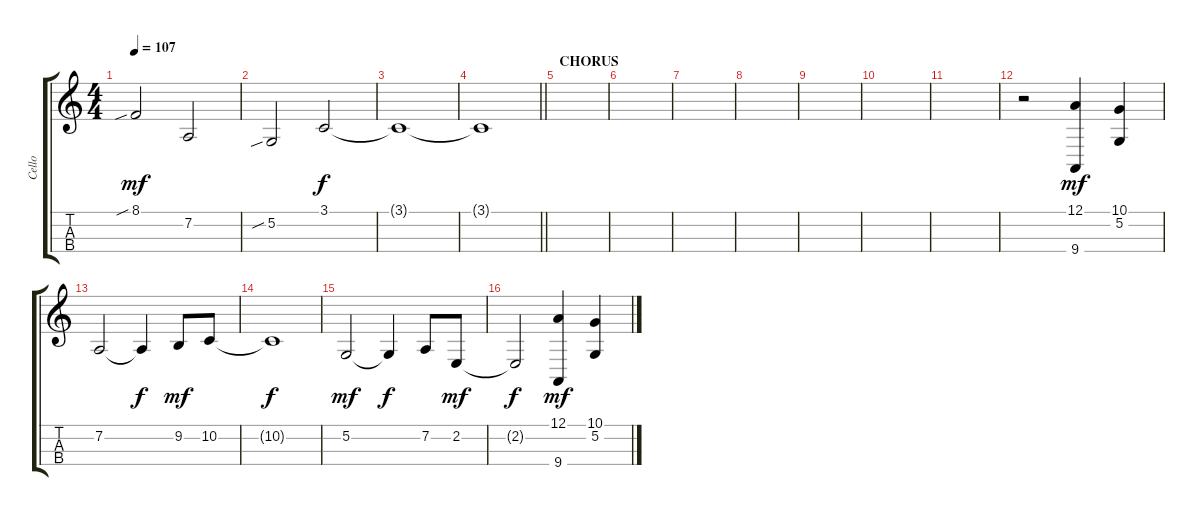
\track ("Cello" "Cello") {instrument cello}
\staff {score tabs}
\tuning (A3 D3 G2 C2) {hide}
\ts (4 4)
\tempo 107
\clef g2
\ks c
8.1{sib}.2{dy mf} 7.2.2 |
5.2{sib}.2 3.1.2{dy f volume 0} |
3.1{t}.1 |
\barLineRight lightlight
3.1{t}.1 |
\section ("" "CHORUS")
|
|
|
|
|
|
|
r.2{volume 12} (12.1 9.4).4{dy mf} (10.1 5.2).4 |
7.2.2 7.2{t}.4{dy f} 9.2.8{dy mf} 10.2.8 |
10.2{t}.1{dy f} |
5.2.2{dy mf} 5.2{t}.4{dy f} 7.2.8 2.2.8{dy mf} |
2.2{t}.2{dy f} (12.1 9.4).4{dy mf} (10.1 5.2).4
